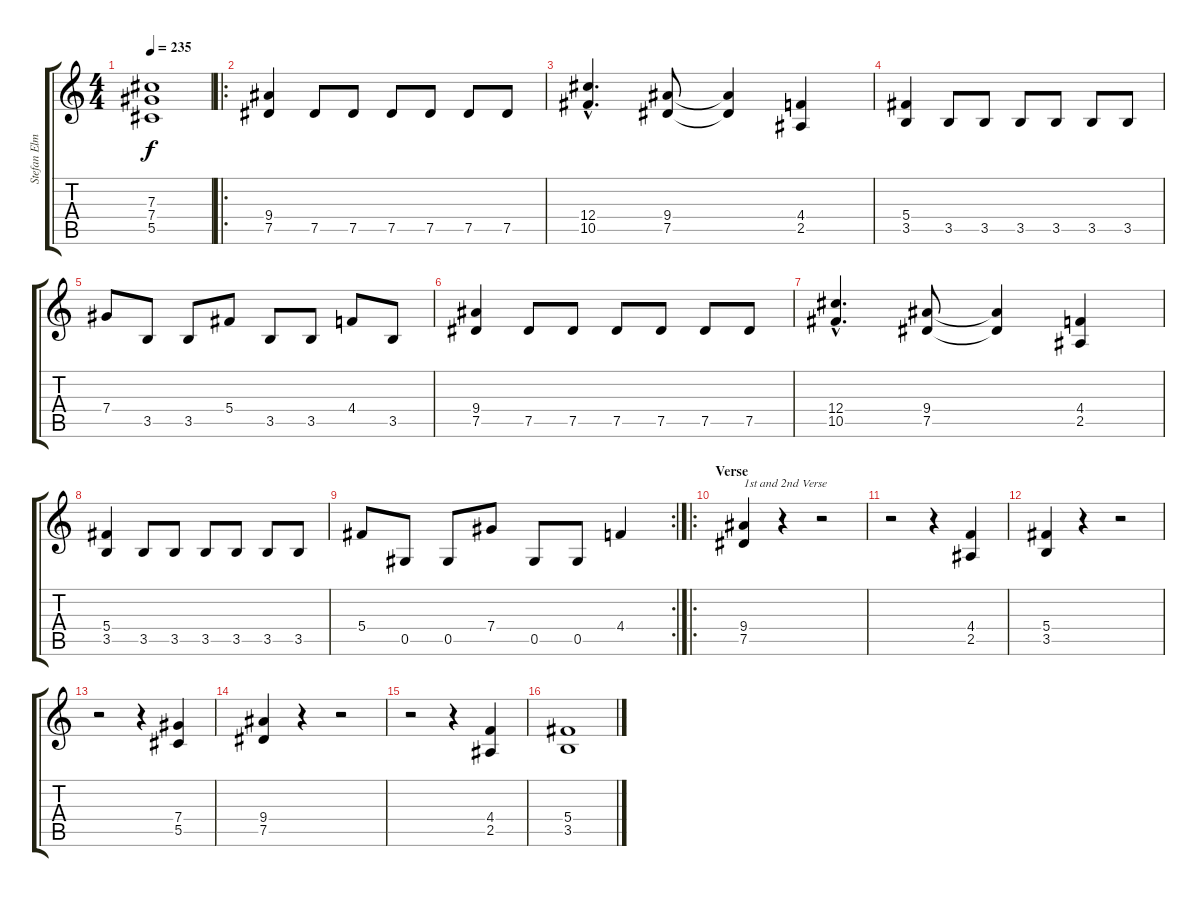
\track ("Stefan Elmgren (Rhythm Guitar)" "Stefan Elm") {instrument distortionguitar}
\staff {score tabs}
\tuning (Eb4 Bb3 Gb3 Db3 Ab2 Eb2) {hide}
\ts (4 4)
\tempo 235
\clef g2
\ks c
(7.3 7.4 5.5).1{dy f} |
\ro
(9.4 7.5).4 7.5.8 7.5.8 7.5.8 7.5.8 7.5.8 7.5.8 |
(12.4{hac} 10.5{hac}).4{d} (9.4 7.5).8 (9.4{t} 7.5{t}).4 (4.4 2.5).4 |
(5.4 3.5).4 3.5.8 3.5.8 3.5.8 3.5.8 3.5.8 3.5.8 |
7.4.8 3.5.8 3.5.8 5.4.8 3.5.8 3.5.8 4.4.8 3.5.8 |
(9.4 7.5).4 7.5.8 7.5.8 7.5.8 7.5.8 7.5.8 7.5.8 |
(12.4{hac} 10.5{hac}).4{d} (9.4 7.5).8 (9.4{t} 7.5{t}).4 (4.4 2.5).4 |
(5.4 3.5).4 3.5.8 3.5.8 3.5.8 3.5.8 3.5.8 3.5.8 |
\rc 2
5.4.8 0.5.8 0.5.8 7.4.8 0.5.8 0.5.8 4.4.4 |
\ro
\section ("" "Verse")
(9.4 7.5).4{txt "1st and 2nd Verse"} r.4 r.2 |
r.2 r.4 (4.4 2.5).4 |
(5.4 3.5).4 r.4 r.2 |
r.2 r.4 (7.4 5.5).4 |
(9.4 7.5).4 r.4 r.2 |
r.2 r.4 (4.4 2.5).4 |
(5.4 3.5).1
